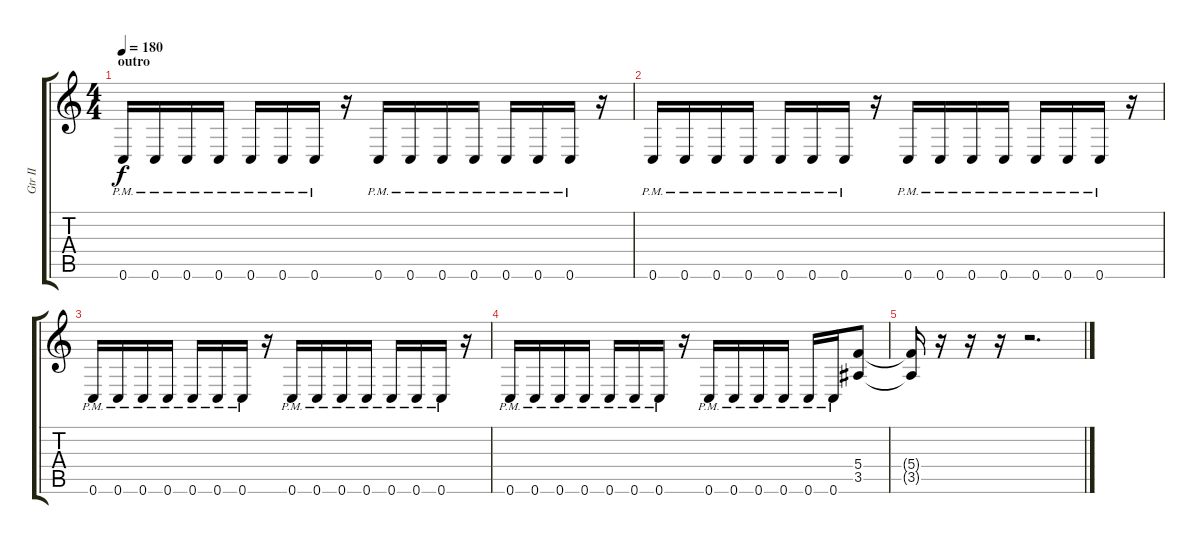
\track ("Gtr II" "Gtr II") {instrument distortionguitar}
\staff {score tabs}
\tuning (D4 A3 F3 C3 G2 C2) {hide}
\ts (4 4)
\section ("" "outro")
\tempo 180
\clef g2
\ks c
0.6{pm}.16{dy f volume 16 balance 16} 0.6{pm}.16 0.6{pm}.16 0.6{pm}.16 0.6{pm}.16 0.6{pm}.16 0.6{pm}.16 r.16 0.6{pm}.16 0.6{pm}.16 0.6{pm}.16 0.6{pm}.16 0.6{pm}.16 0.6{pm}.16 0.6{pm}.16 r.16 |
0.6{pm}.16 0.6{pm}.16 0.6{pm}.16 0.6{pm}.16 0.6{pm}.16 0.6{pm}.16 0.6{pm}.16 r.16 0.6{pm}.16 0.6{pm}.16 0.6{pm}.16 0.6{pm}.16 0.6{pm}.16 0.6{pm}.16 0.6{pm}.16 r.16 |
0.6{pm}.16 0.6{pm}.16 0.6{pm}.16 0.6{pm}.16 0.6{pm}.16 0.6{pm}.16 0.6{pm}.16 r.16 0.6{pm}.16 0.6{pm}.16 0.6{pm}.16 0.6{pm}.16 0.6{pm}.16 0.6{pm}.16 0.6{pm}.16 r.16 |
0.6{pm}.16 0.6{pm}.16 0.6{pm}.16 0.6{pm}.16 0.6{pm}.16 0.6{pm}.16 0.6{pm}.16 r.16 0.6{pm}.16 0.6{pm}.16 0.6{pm}.16 0.6{pm}.16 0.6{pm}.16 0.6{pm}.16 (5.4 3.5).8 |
(5.4{t} 3.5{t}).16 r.16 r.16 r.16 r.2{d}
